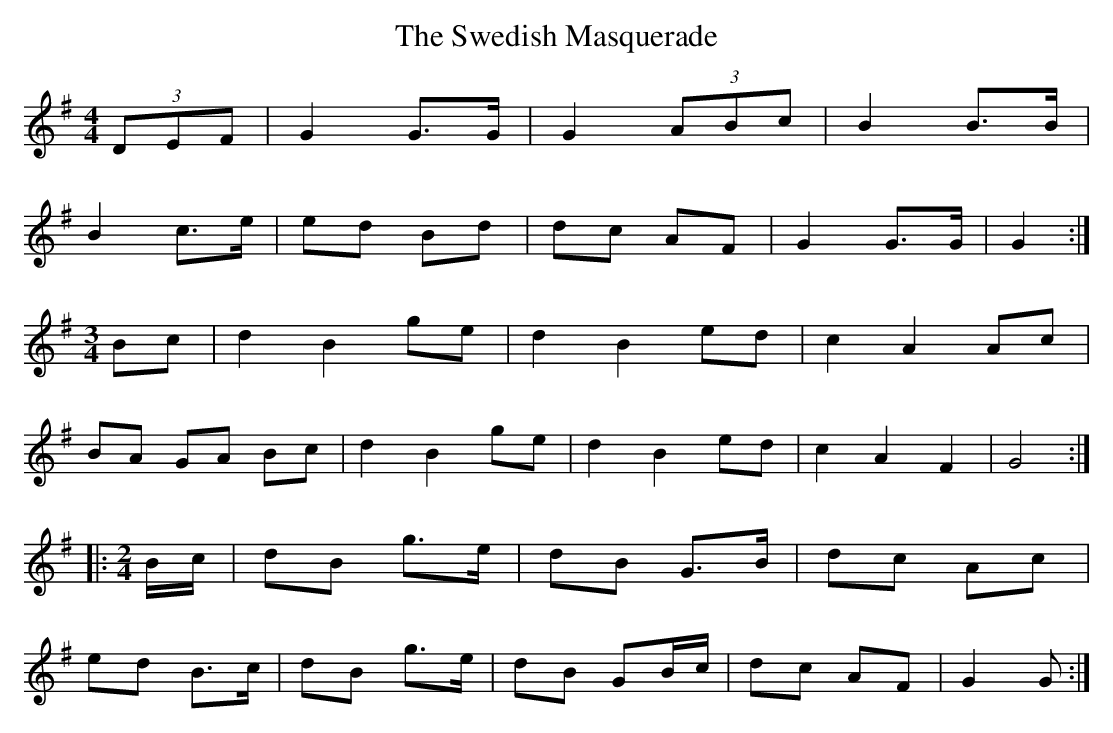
X:1
T:The Swedish Masquerade
L:1/8
M:4/4
K:G
(3DEF|G2G3/2G/2|G2 (3ABc|B2B3/2B/2|
B2c3/2e/2|ed Bd|dc AF|G2G3/2G/2|G2:|
[M:3/4]Bc|d2B2ge|d2B2ed|c2A2Ac|
BA GA Bc|d2B2ge|d2B2ed|c2A2F2|G4:|
|:[M:2/4][L:1/16]Bc|d2B2 g3e|d2B2 G3B|d2c2 A2c2|
e2d2 B3c|d2B2 g3e|d2B2 G2Bc|d2c2 A2F2|G4G2:|
